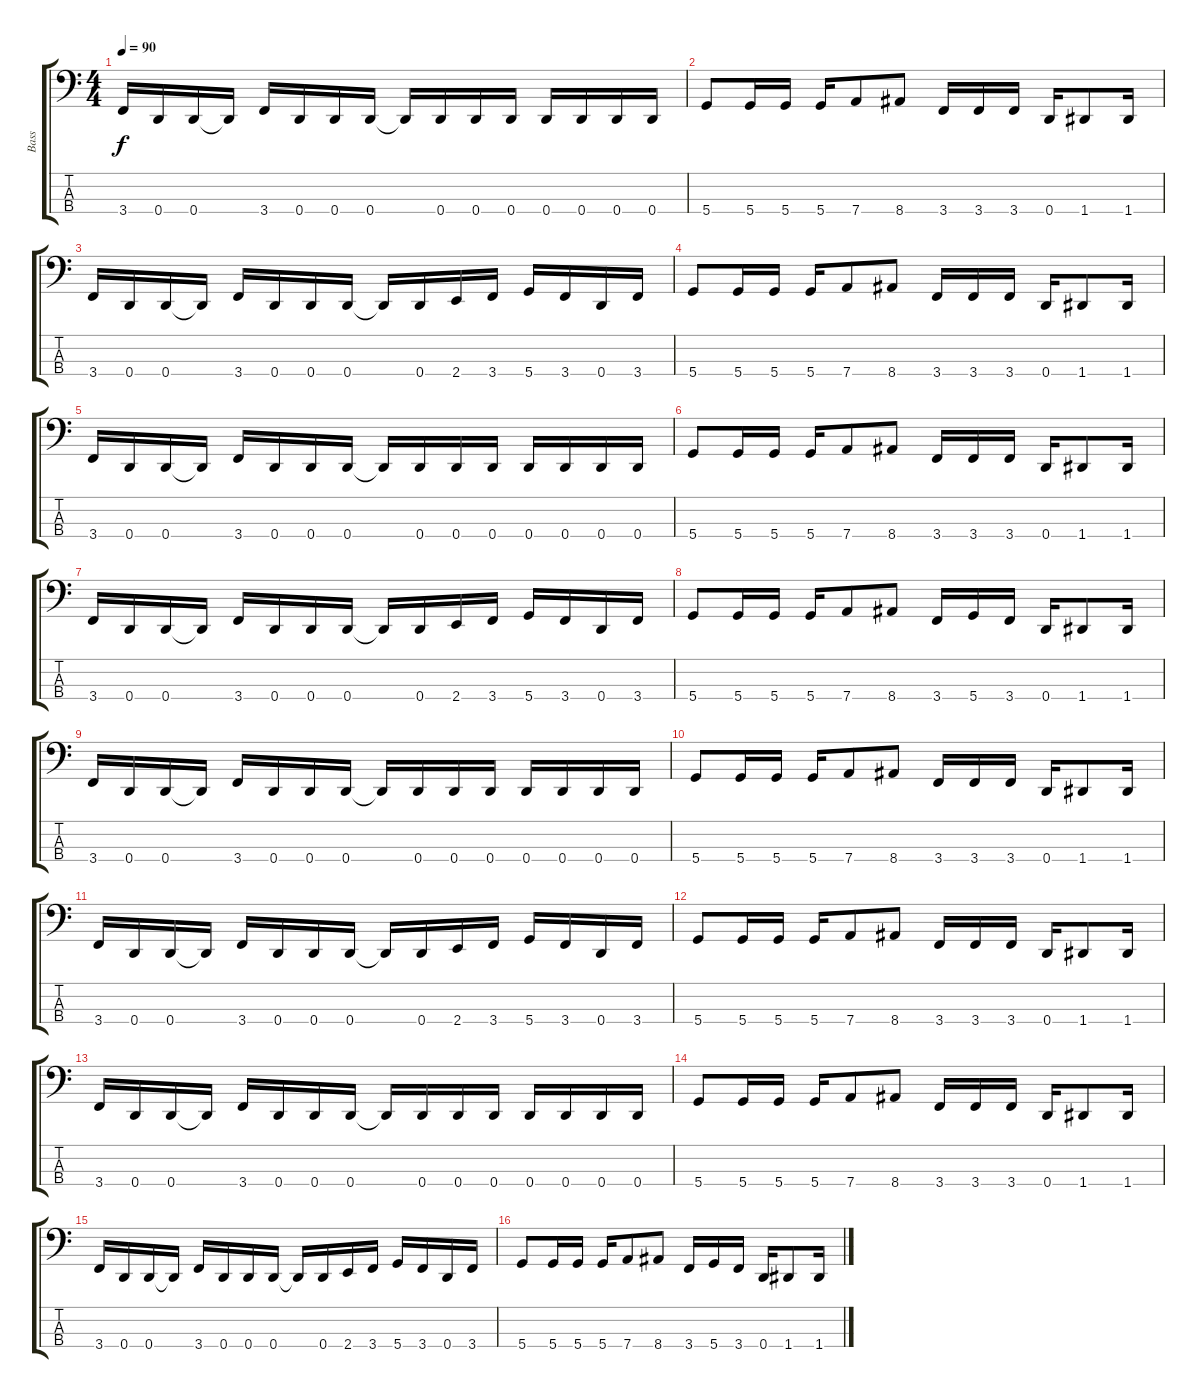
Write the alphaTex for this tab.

\track ("Bass" "Bass") {instrument electricbassfinger}
\staff {score tabs}
\tuning (G2 D2 A1 D1) {hide}
\ts (4 4)
\tempo 90
\clef f4
\ks c
3.4.16{dy f} 0.4.16 0.4.16 0.4{t}.16 3.4.16 0.4.16 0.4.16 0.4.16 0.4{t}.16 0.4.16 0.4.16 0.4.16 0.4.16 0.4.16 0.4.16 0.4.16 |
5.4.8 5.4.16 5.4.16 5.4.16 7.4.8 8.4.8 3.4.16 3.4.16 3.4.16 0.4.16 1.4.8 1.4.16 |
3.4.16 0.4.16 0.4.16 0.4{t}.16 3.4.16 0.4.16 0.4.16 0.4.16 0.4{t}.16 0.4.16 2.4.16 3.4.16 5.4.16 3.4.16 0.4.16 3.4.16 |
5.4.8 5.4.16 5.4.16 5.4.16 7.4.8 8.4.8 3.4.16 3.4.16 3.4.16 0.4.16 1.4.8 1.4.16 |
3.4.16 0.4.16 0.4.16 0.4{t}.16 3.4.16 0.4.16 0.4.16 0.4.16 0.4{t}.16 0.4.16 0.4.16 0.4.16 0.4.16 0.4.16 0.4.16 0.4.16 |
5.4.8 5.4.16 5.4.16 5.4.16 7.4.8 8.4.8 3.4.16 3.4.16 3.4.16 0.4.16 1.4.8 1.4.16 |
3.4.16 0.4.16 0.4.16 0.4{t}.16 3.4.16 0.4.16 0.4.16 0.4.16 0.4{t}.16 0.4.16 2.4.16 3.4.16 5.4.16 3.4.16 0.4.16 3.4.16 |
5.4.8 5.4.16 5.4.16 5.4.16 7.4.8 8.4.8 3.4.16 5.4.16 3.4.16 0.4.16 1.4.8 1.4.16 |
3.4.16 0.4.16 0.4.16 0.4{t}.16 3.4.16 0.4.16 0.4.16 0.4.16 0.4{t}.16 0.4.16 0.4.16 0.4.16 0.4.16 0.4.16 0.4.16 0.4.16 |
5.4.8 5.4.16 5.4.16 5.4.16 7.4.8 8.4.8 3.4.16 3.4.16 3.4.16 0.4.16 1.4.8 1.4.16 |
3.4.16 0.4.16 0.4.16 0.4{t}.16 3.4.16 0.4.16 0.4.16 0.4.16 0.4{t}.16 0.4.16 2.4.16 3.4.16 5.4.16 3.4.16 0.4.16 3.4.16 |
5.4.8 5.4.16 5.4.16 5.4.16 7.4.8 8.4.8 3.4.16 3.4.16 3.4.16 0.4.16 1.4.8 1.4.16 |
3.4.16 0.4.16 0.4.16 0.4{t}.16 3.4.16 0.4.16 0.4.16 0.4.16 0.4{t}.16 0.4.16 0.4.16 0.4.16 0.4.16 0.4.16 0.4.16 0.4.16 |
5.4.8 5.4.16 5.4.16 5.4.16 7.4.8 8.4.8 3.4.16 3.4.16 3.4.16 0.4.16 1.4.8 1.4.16 |
3.4.16 0.4.16 0.4.16 0.4{t}.16 3.4.16 0.4.16 0.4.16 0.4.16 0.4{t}.16 0.4.16 2.4.16 3.4.16 5.4.16 3.4.16 0.4.16 3.4.16 |
5.4.8 5.4.16 5.4.16 5.4.16 7.4.8 8.4.8 3.4.16 5.4.16 3.4.16 0.4.16 1.4.8 1.4.16
